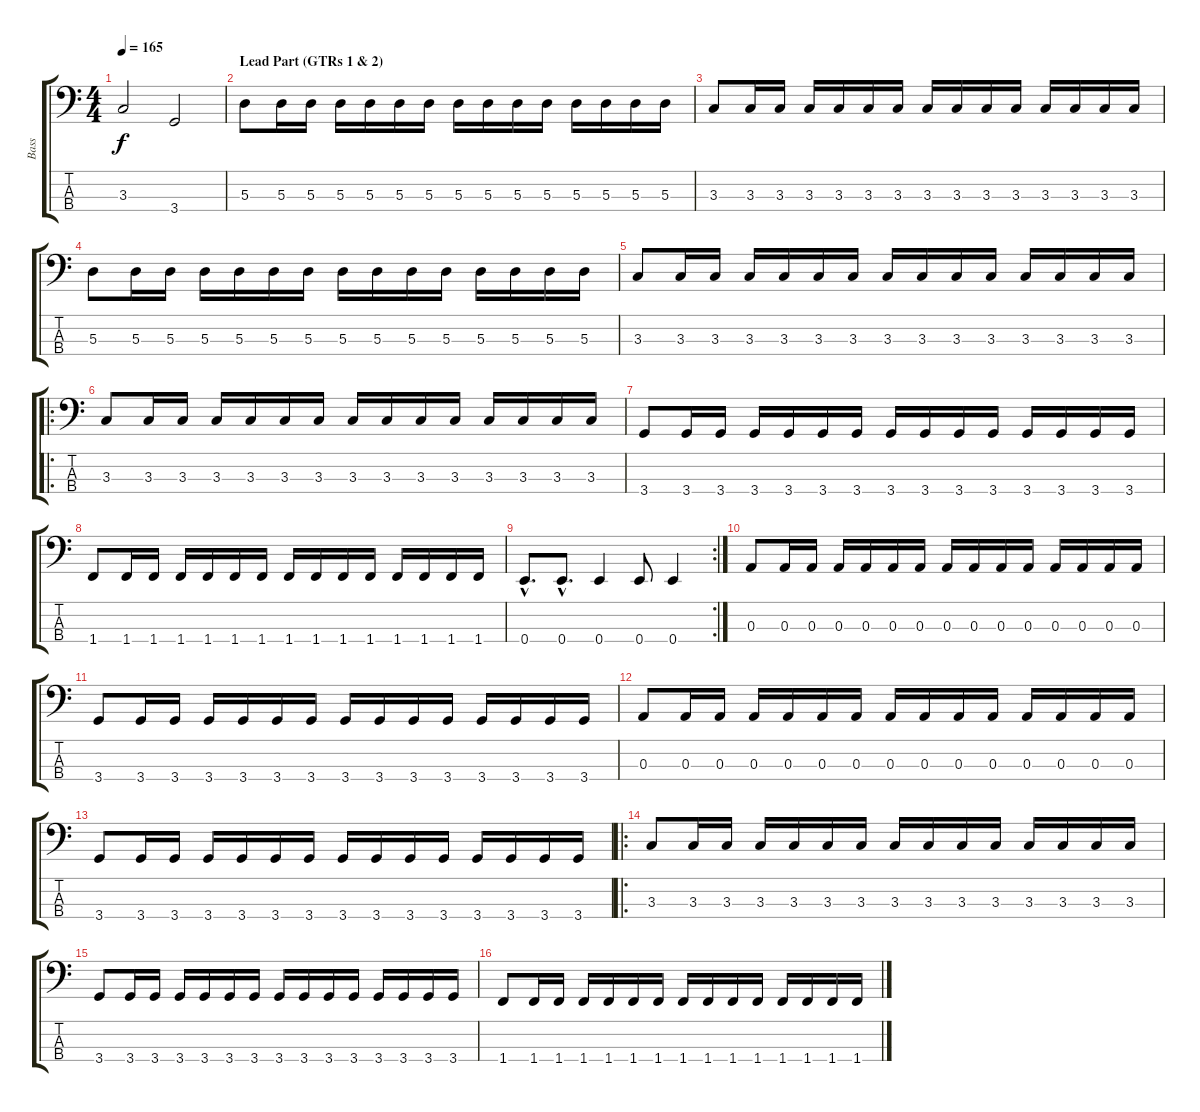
\track ("Bass" "Bass") {instrument electricbassfinger}
\staff {score tabs}
\tuning (G2 D2 A1 E1) {hide}
\ts (4 4)
\tempo 165
\clef f4
\ks c
3.3.2{dy f} 3.4.2 |
\section ("" "Lead Part (GTRs 1 & 2)")
5.3.8 5.3.16 5.3.16 5.3.16 5.3.16 5.3.16 5.3.16 5.3.16 5.3.16 5.3.16 5.3.16 5.3.16 5.3.16 5.3.16 5.3.16 |
3.3.8 3.3.16 3.3.16 3.3.16 3.3.16 3.3.16 3.3.16 3.3.16 3.3.16 3.3.16 3.3.16 3.3.16 3.3.16 3.3.16 3.3.16 |
5.3.8 5.3.16 5.3.16 5.3.16 5.3.16 5.3.16 5.3.16 5.3.16 5.3.16 5.3.16 5.3.16 5.3.16 5.3.16 5.3.16 5.3.16 |
3.3.8 3.3.16 3.3.16 3.3.16 3.3.16 3.3.16 3.3.16 3.3.16 3.3.16 3.3.16 3.3.16 3.3.16 3.3.16 3.3.16 3.3.16 |
\ro
3.3.8 3.3.16 3.3.16 3.3.16 3.3.16 3.3.16 3.3.16 3.3.16 3.3.16 3.3.16 3.3.16 3.3.16 3.3.16 3.3.16 3.3.16 |
3.4.8 3.4.16 3.4.16 3.4.16 3.4.16 3.4.16 3.4.16 3.4.16 3.4.16 3.4.16 3.4.16 3.4.16 3.4.16 3.4.16 3.4.16 |
1.4.8 1.4.16 1.4.16 1.4.16 1.4.16 1.4.16 1.4.16 1.4.16 1.4.16 1.4.16 1.4.16 1.4.16 1.4.16 1.4.16 1.4.16 |
\rc 2
0.4{hac}.8{d} 0.4{hac}.8{d} 0.4.4 0.4.8 0.4.4 |
0.3.8 0.3.16 0.3.16 0.3.16 0.3.16 0.3.16 0.3.16 0.3.16 0.3.16 0.3.16 0.3.16 0.3.16 0.3.16 0.3.16 0.3.16 |
3.4.8 3.4.16 3.4.16 3.4.16 3.4.16 3.4.16 3.4.16 3.4.16 3.4.16 3.4.16 3.4.16 3.4.16 3.4.16 3.4.16 3.4.16 |
0.3.8 0.3.16 0.3.16 0.3.16 0.3.16 0.3.16 0.3.16 0.3.16 0.3.16 0.3.16 0.3.16 0.3.16 0.3.16 0.3.16 0.3.16 |
3.4.8 3.4.16 3.4.16 3.4.16 3.4.16 3.4.16 3.4.16 3.4.16 3.4.16 3.4.16 3.4.16 3.4.16 3.4.16 3.4.16 3.4.16 |
\ro
3.3.8 3.3.16 3.3.16 3.3.16 3.3.16 3.3.16 3.3.16 3.3.16 3.3.16 3.3.16 3.3.16 3.3.16 3.3.16 3.3.16 3.3.16 |
3.4.8 3.4.16 3.4.16 3.4.16 3.4.16 3.4.16 3.4.16 3.4.16 3.4.16 3.4.16 3.4.16 3.4.16 3.4.16 3.4.16 3.4.16 |
1.4.8 1.4.16 1.4.16 1.4.16 1.4.16 1.4.16 1.4.16 1.4.16 1.4.16 1.4.16 1.4.16 1.4.16 1.4.16 1.4.16 1.4.16
